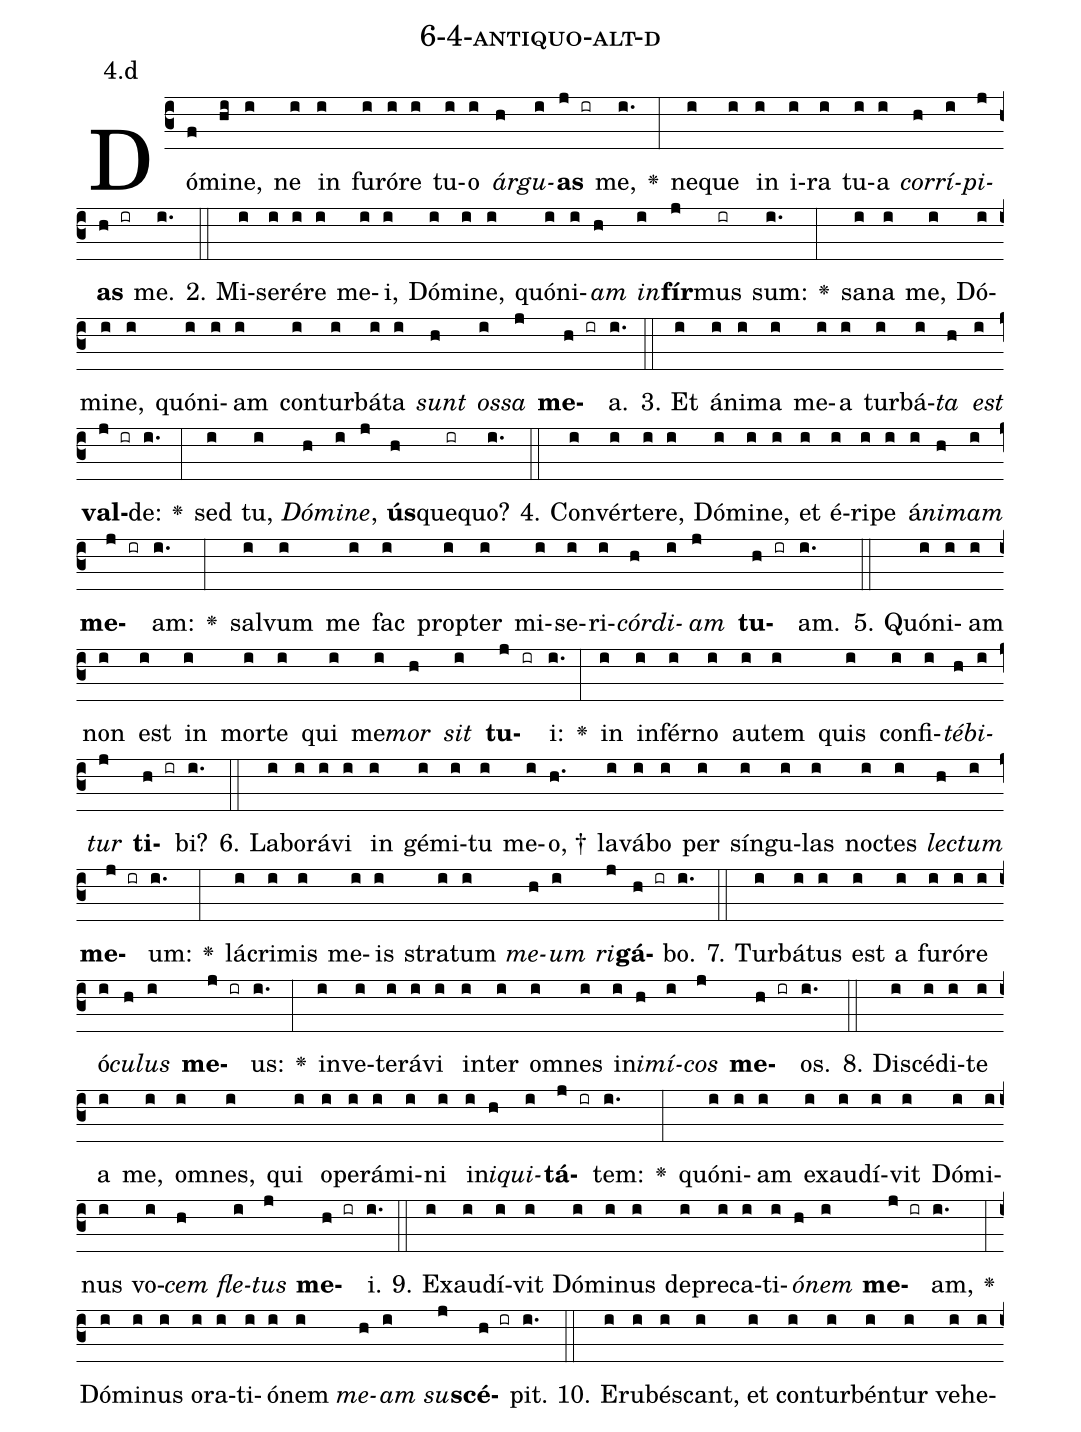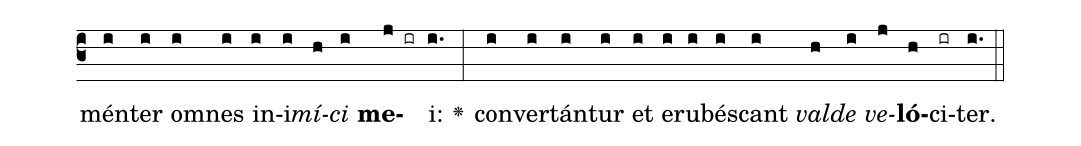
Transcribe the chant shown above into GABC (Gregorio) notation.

name: 6-4-antiquo-alt-d;
annotation: 4.d;
%%
(c3)Dó(f)mi(hi)ne,(i) ne(i) in(i) fu(i)ró(i)re(i) tu(i)o(i) <i>ár</i>(h)<i>gu</i>(i)<b>as</b>(j ir) me,(i.) <v>\greheightstar</v>(:) ne(i)que(i) in(i) i(i)ra(i) tu(i)a(i) <i>cor</i>(h)<i>rí</i>(i)<i>pi</i>(j)<b>as</b>(h ir) me.(i.) (::)
2. Mi(i)se(i)ré(i)re(i) me(i)i,(i) Dó(i)mi(i)ne,(i) quón(i)i(i)<i>am</i>(h) <i>in</i>(i)<b>fír</b>(j)mus(ir) sum:(i.) <v>\greheightstar</v>(:) sa(i)na(i) me,(i) Dó(i)mi(i)ne,(i) quón(i)i(i)am(i) con(i)tur(i)bá(i)ta(i) <i>sunt</i>(h) <i>os</i>(i)<i>sa</i>(j) <b>me</b>(h ir)a.(i.) (::)
3. Et(i) á(i)ni(i)ma(i) me(i)a(i) tur(i)bá(i)<i>ta</i>(h) <i>est</i>(i) <b>val</b>(j ir)de:(i.) <v>\greheightstar</v>(:) sed(i) tu,(i) <i>Dó</i>(h)<i>mi</i>(i)<i>ne</i>,(j) <b>ús</b>(h)que(ir)quo?(i.) (::)
4. Con(i)vér(i)te(i)re,(i) Dó(i)mi(i)ne,(i) et(i) é(i)ri(i)pe(i) á(i)<i>ni</i>(h)<i>mam</i>(i) <b>me</b>(j ir)am:(i.) <v>\greheightstar</v>(:) sal(i)vum(i) me(i) fac(i) prop(i)ter(i) mi(i)se(i)ri(i)<i>cór</i>(h)<i>di</i>(i)<i>am</i>(j) <b>tu</b>(h ir)am.(i.) (::)
5. Quón(i)i(i)am(i) non(i) est(i) in(i) mor(i)te(i) qui(i) me(i)<i>mor</i>(h) <i>sit</i>(i) <b>tu</b>(j ir)i:(i.) <v>\greheightstar</v>(:) in(i) in(i)fér(i)no(i) au(i)tem(i) quis(i) con(i)fi(i)<i>té</i>(h)<i>bi</i>(i)<i>tur</i>(j) <b>ti</b>(h ir)bi?(i.) (::)
6. La(i)bo(i)rá(i)vi(i) in(i) gé(i)mi(i)tu(i) me(i)o, †(h.) la(i)vá(i)bo(i) per(i) sín(i)gu(i)las(i) noc(i)tes(i) <i>lec</i>(h)<i>tum</i>(i) <b>me</b>(j ir)um:(i.) <v>\greheightstar</v>(:) lá(i)cri(i)mis(i) me(i)is(i) stra(i)tum(i) <i>me</i>(h)<i>um</i>(i) <i>ri</i>(j)<b>gá</b>(h ir)bo.(i.) (::)
7. Tur(i)bá(i)tus(i) est(i) a(i) fu(i)ró(i)re(i) ó(i)<i>cu</i>(h)<i>lus</i>(i) <b>me</b>(j ir)us:(i.) <v>\greheightstar</v>(:) in(i)ve(i)te(i)rá(i)vi(i) in(i)ter(i) om(i)nes(i) in(i)<i>i</i>(h)<i>mí</i>(i)<i>cos</i>(j) <b>me</b>(h ir)os.(i.) (::)
8. Di(i)scé(i)di(i)te(i) a(i) me,(i) om(i)nes,(i) qui(i) o(i)pe(i)rá(i)mi(i)ni(i) in(i)<i>i</i>(h)<i>qui</i>(i)<b>tá</b>(j ir)tem:(i.) <v>\greheightstar</v>(:) quón(i)i(i)am(i) ex(i)au(i)dí(i)vit(i) Dó(i)mi(i)nus(i) vo(i)<i>cem</i>(h) <i>fle</i>(i)<i>tus</i>(j) <b>me</b>(h ir)i.(i.) (::)
9. Ex(i)au(i)dí(i)vit(i) Dó(i)mi(i)nus(i) de(i)pre(i)ca(i)ti(i)<i>ó</i>(h)<i>nem</i>(i) <b>me</b>(j ir)am,(i.) <v>\greheightstar</v>(:) Dó(i)mi(i)nus(i) o(i)ra(i)ti(i)ó(i)nem(i) <i>me</i>(h)<i>am</i>(i) <i>su</i>(j)<b>scé</b>(h ir)pit.(i.) (::)
10. E(i)ru(i)bés(i)cant,(i) et(i) con(i)tur(i)bén(i)tur(i) ve(i)he(i)mén(i)ter(i) om(i)nes(i) in(i)i(i)<i>mí</i>(h)<i>ci</i>(i) <b>me</b>(j ir)i:(i.) <v>\greheightstar</v>(:) con(i)ver(i)tán(i)tur(i) et(i) e(i)ru(i)bés(i)cant(i) <i>val</i>(h)<i>de</i>(i) <i>ve</i>(j)<b>ló</b>(h)ci(ir)ter.(i.) (::)
